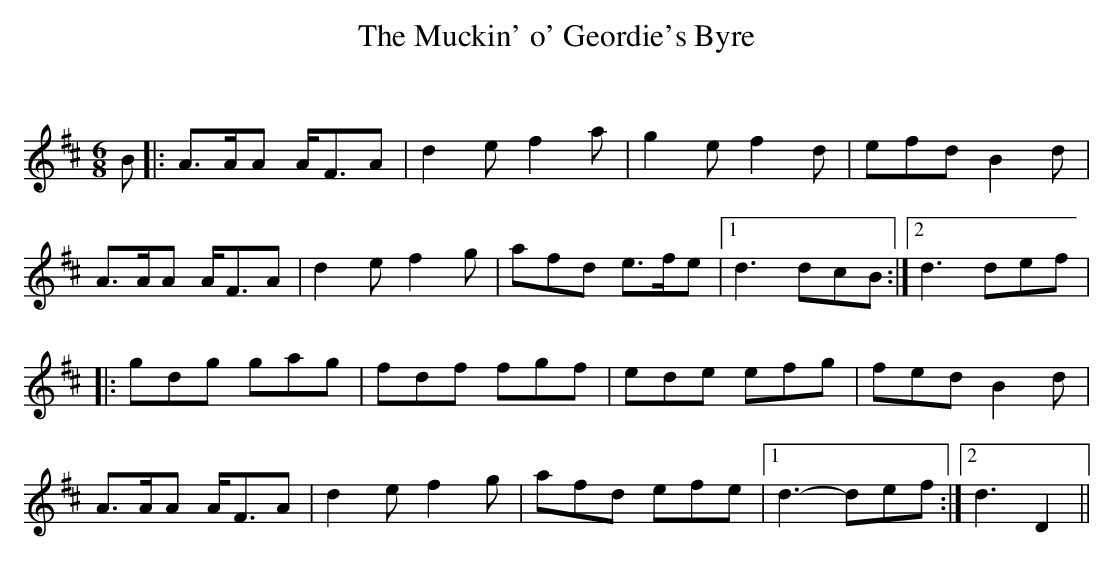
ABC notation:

X:1
T: The Muckin' o' Geordie's Byre
C:
Q:180
K:D
M:6/8
L:1/16
B2|:A3AA2 AF3A2|d4e2 f4a2|g4e2 f4d2|e2f2d2 B4d2|
A3AA2 AF3A2|d4e2 f4g2|a2f2d2 e3fe2|1d6 d2c2B2:|2d6 d2e2f2|
|:g2d2g2 g2a2g2|f2d2f2 f2g2f2|e2d2e2 e2f2g2|f2e2d2 B4d2|
A3AA2 AF3A2|d4e2 f4g2|a2f2d2 e2f2e2|1d6-d2e2f2:|2d6D4||
